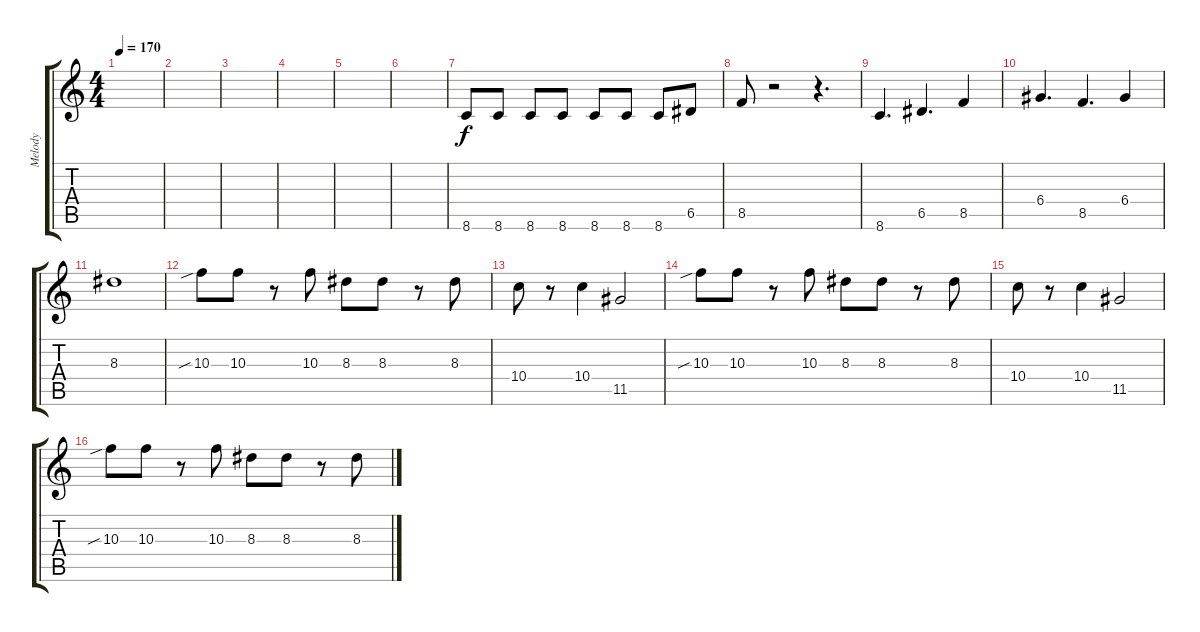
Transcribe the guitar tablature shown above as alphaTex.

\track ("Melody" "Melody") {instrument acousticguitarsteel}
\staff {score tabs}
\tuning (E4 B3 G3 D3 A2 E2) {hide}
\ts (4 4)
\tempo 170
\clef g2
\ks c
|
|
|
|
|
|
8.6.8 8.6.8 8.6.8 8.6.8 8.6.8 8.6.8 8.6.8 6.5.8 |
8.5.8 r.2 r.4{d} |
8.6.4{d} 6.5.4{d} 8.5.4 |
6.4.4{d} 8.5.4{d} 6.4.4 |
8.3.1 |
10.3{sib}.8 10.3.8 r.8 10.3.8 8.3.8 8.3.8 r.8 8.3.8 |
10.4.8 r.8 10.4.4 11.5.2 |
10.3{sib}.8 10.3.8 r.8 10.3.8 8.3.8 8.3.8 r.8 8.3.8 |
10.4.8 r.8 10.4.4 11.5.2 |
10.3{sib}.8 10.3.8 r.8 10.3.8 8.3.8 8.3.8 r.8 8.3.8
